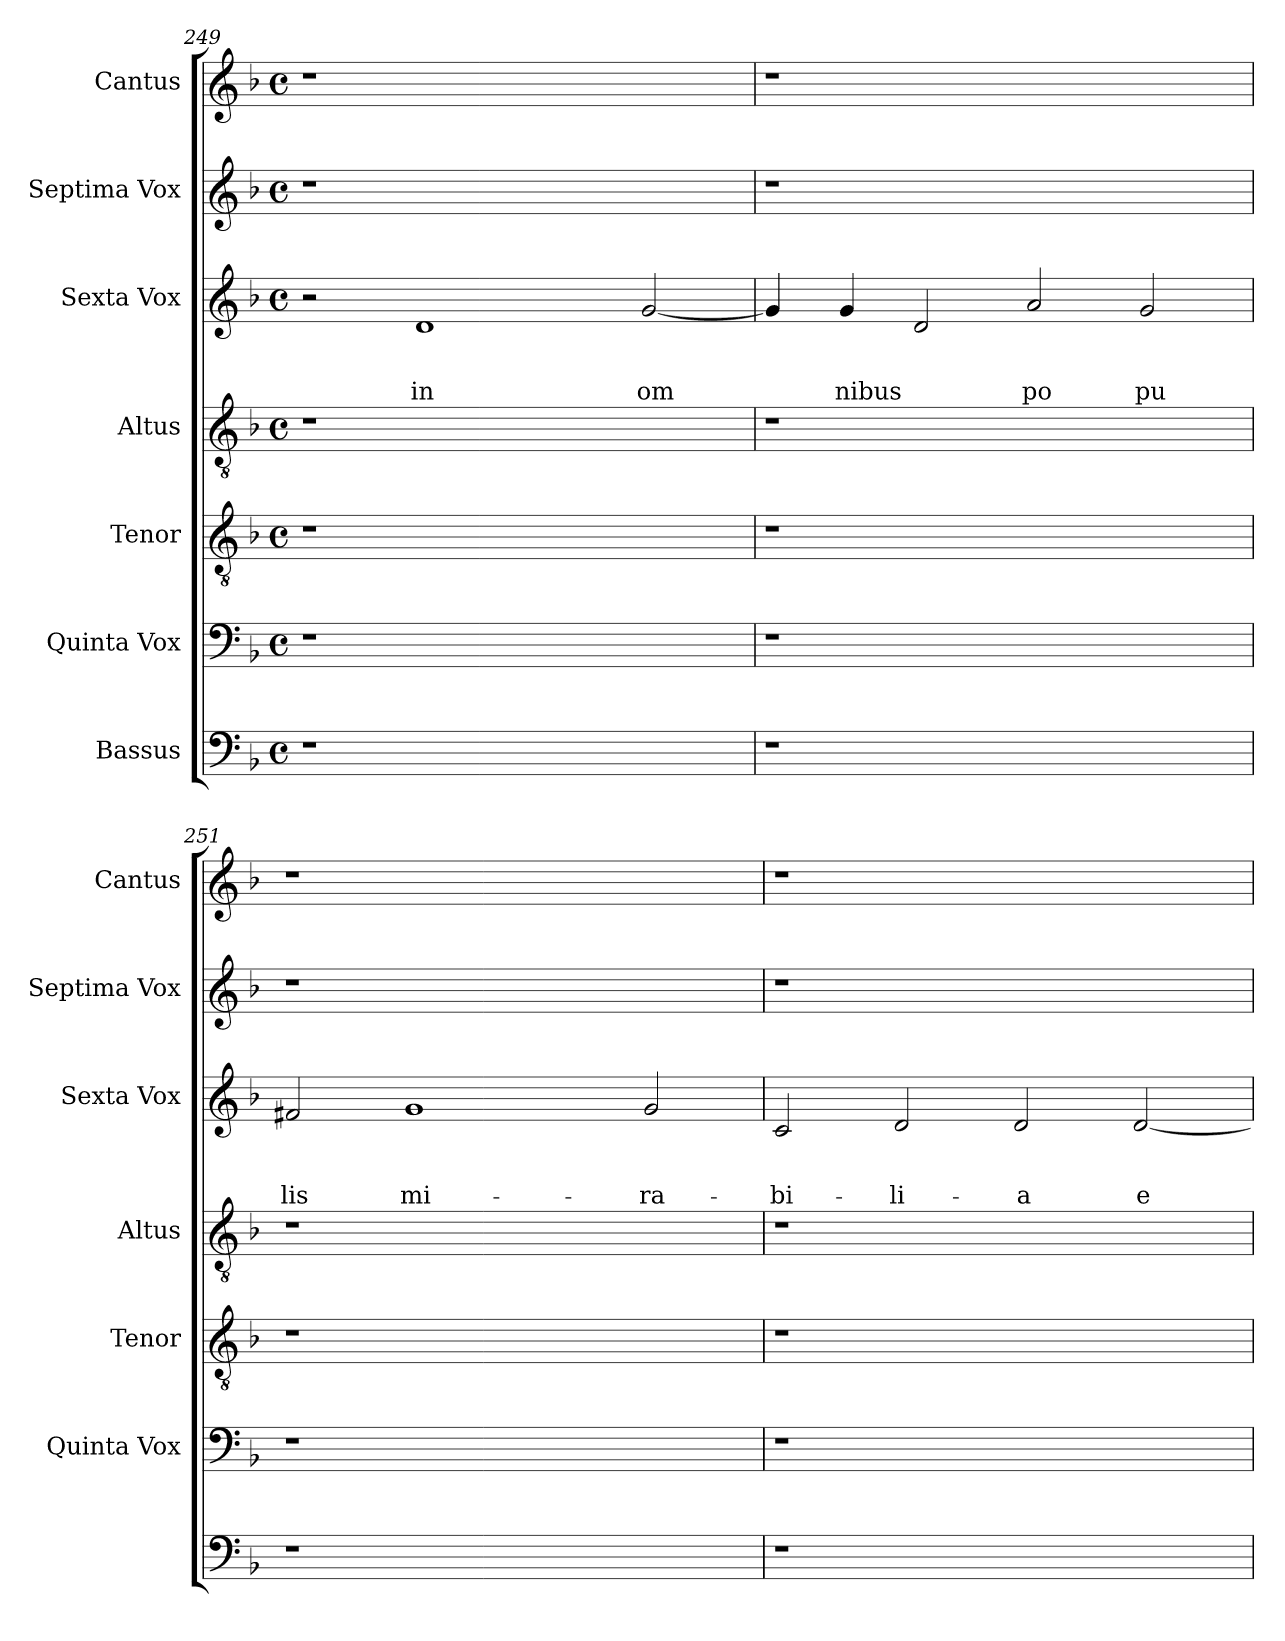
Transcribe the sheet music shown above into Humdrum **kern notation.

**kern	**kern	**kern	**kern	**kern	**text	**text	**text	**kern	**kern
*part7	*part6	*part5	*part4	*part3	*part3	*part3	*part3	*part2	*part1
*staff7	*staff6	*staff5	*staff4	*staff3	*staff3	*staff3	*staff3	*staff2	*staff1
*I"Bassus	*I"Quinta Vox	*I"Tenor	*I"Altus	*I"Sexta Vox	*	*	*	*I"Septima Vox	*I"Cantus
*	*I'Quinta Vox	*I'Tenor	*I'Altus	*I'Sexta Vox	*	*	*	*I'Septima Vox	*I'Cantus
*clefF4	*clefF4	*clefGv2	*clefGv2	*clefG2	*	*	*	*clefG2	*clefG2
*k[b-]	*k[b-]	*k[b-]	*k[b-]	*k[b-]	*	*	*	*k[b-]	*k[b-]
*F:	*F:	*F:	*F:	*F:	*	*	*	*F:	*F:
*M4/4	*M4/4	*M4/4	*M4/4	*M4/4	*	*	*	*M4/4	*M4/4
*met(c)	*met(c)	*met(c)	*met(c)	*met(c)	*	*	*	*met(c)	*met(c)
=249	=249	=249	=249	=249	=249	=249	=249	=249	=249
1r	1r	1r	1r	2r	.	.	.	1r	1r
!	!	!	!	!	!	!	!LO:LY:b	!	!
.	.	.	.	1d	.	.	in	.	.
1ryy	1ryy	1ryy	1ryy	.	.	.	.	1ryy	1ryy
!	!	!	!	!	!	!	!LO:LY:b	!	!
.	.	.	.	[<2g/	.	.	om	.	.
=250	=250	=250	=250	=250	=250	=250	=250	=250	=250
1r	1r	1r	1r	4g/]	.	.	.	1r	1r
!	!	!	!	!	!	!	!LO:LY:b	!	!
.	.	.	.	4g/	.	.	nibus	.	.
.	.	.	.	2d/	.	.	.	.	.
!	!	!	!	!	!	!	!LO:LY:b	!	!
1ryy	1ryy	1ryy	1ryy	2a/	.	.	po	1ryy	1ryy
!	!	!	!	!	!	!	!LO:LY:b	!	!
.	.	.	.	2g/	.	.	pu	.	.
!!LO:PB:g=z
=251	=251	=251	=251	=251	=251	=251	=251	=251	=251
!	!	!	!	!	!	!	!LO:LY:b	!	!
1r	1r	1r	1r	2f#X/	.	.	lis	1r	1r
!	!	!	!	!	!	!	!LO:LY:b	!	!
.	.	.	.	1g	.	.	mi-	.	.
1ryy	1ryy	1ryy	1ryy	.	.	.	.	1ryy	1ryy
!	!	!	!	!	!	!	!LO:LY:b	!	!
.	.	.	.	2g/	.	.	-ra-	.	.
=252	=252	=252	=252	=252	=252	=252	=252	=252	=252
!	!	!	!	!	!	!	!LO:LY:b	!	!
1r	1r	1r	1r	2c/	.	.	-bi-	1r	1r
!	!	!	!	!	!	!	!LO:LY:b	!	!
.	.	.	.	2d/	.	.	-li-	.	.
!	!	!	!	!	!	!	!LO:LY:b	!	!
1ryy	1ryy	1ryy	1ryy	2d/	.	.	-a	1ryy	1ryy
!	!	!	!	!	!	!	!LO:LY:b	!	!
.	.	.	.	[<2d/	.	.	e-	.	.
=	=	=	=	=	=	=	=	=	=
*-	*-	*-	*-	*-	*-	*-	*-	*-	*-
